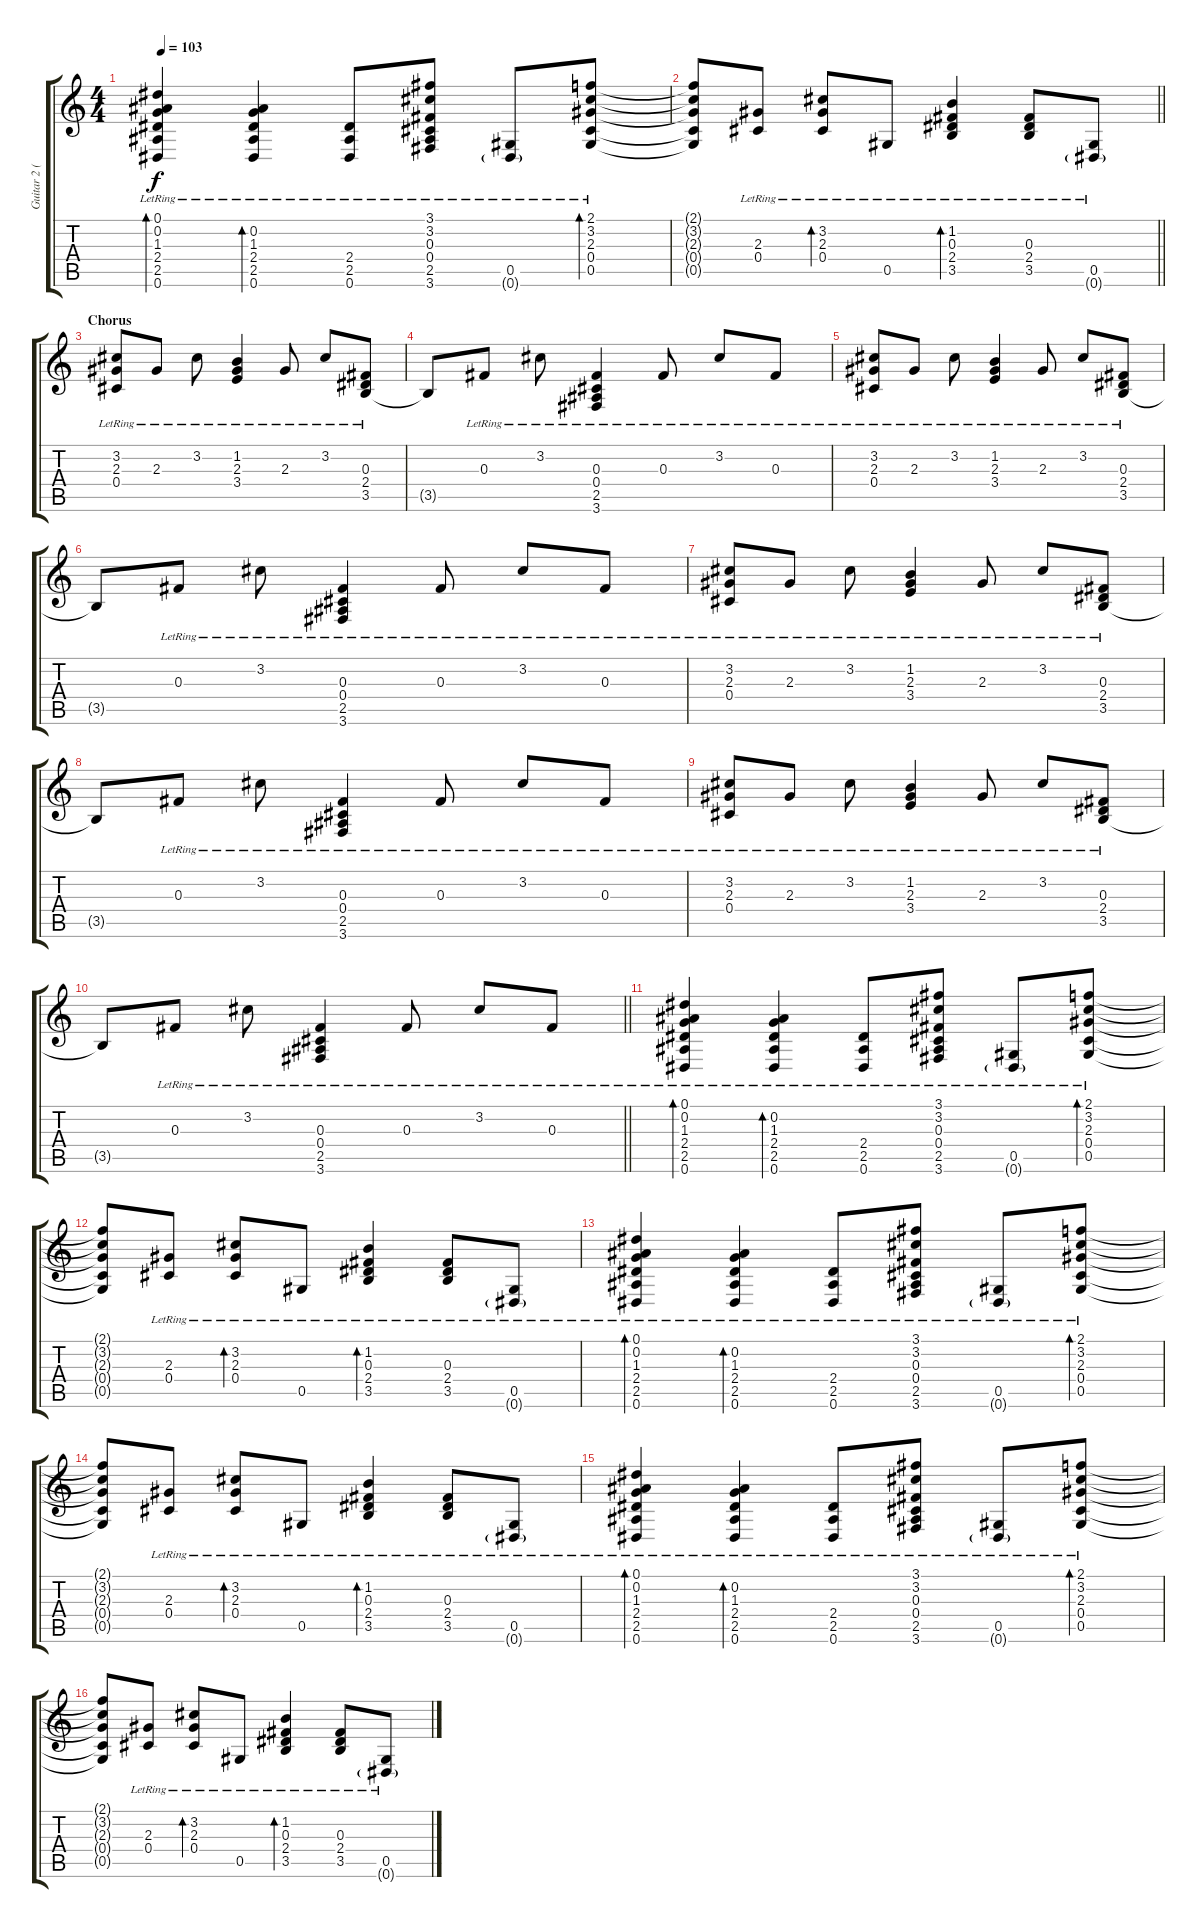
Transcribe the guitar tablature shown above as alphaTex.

\track ("Guitar 2 (Clean)" "Guitar 2 (") {instrument electricguitarclean}
\staff {score tabs}
\tuning (Eb4 Bb3 Gb3 Db3 Ab2 Eb2) {hide}
\ts (4 4)
\tempo 103
\clef g2
\ks c
(0.1 0.2 1.3 2.4 2.5{lr} 0.6{lr}).4{bd 60 dy f} (0.2{lr} 1.3{lr} 2.4{lr} 2.5{lr} 0.6{lr}).4{bd 120} (2.4{lr} 2.5{lr} 0.6{lr}).8 (3.1{lr} 3.2{lr} 0.3{lr} 0.4{lr} 2.5{lr} 3.6{lr}).8 (0.5{lr} 0.6{g lr}).8 (2.1{lr} 3.2{lr} 2.3{lr} 0.4{lr} 0.5{lr}).8{bd 120} |
\barLineRight lightlight
(2.1{t} 3.2{t} 2.3{t} 0.4{t} 0.5{t}).8 (2.3{lr} 0.4{lr}).8 (3.2{lr} 2.3{lr} 0.4{lr}).8{bd 120} 0.5{lr}.8 (1.2{lr} 0.3{lr} 2.4{lr} 3.5{lr}).4{bd 120} (0.3{lr} 2.4{lr} 3.5{lr}).8 (0.5{lr} 0.6{g lr}).8 |
\section ("" "Chorus")
(3.2{lr} 2.3{lr} 0.4{lr}).8 2.3{lr}.8 3.2{lr}.8 (1.2{lr} 2.3{lr} 3.4{lr}).4 2.3{lr}.8 3.2{lr}.8 (0.3{lr} 2.4{lr} 3.5{lr}).8 |
3.5{t}.8 0.3{lr}.8 3.2{lr}.8 (0.3{lr} 0.4{lr} 2.5{lr} 3.6{lr}).4 0.3{lr}.8 3.2{lr}.8 0.3{lr}.8 |
(3.2{lr} 2.3{lr} 0.4{lr}).8 2.3{lr}.8 3.2{lr}.8 (1.2{lr} 2.3{lr} 3.4{lr}).4 2.3{lr}.8 3.2{lr}.8 (0.3{lr} 2.4{lr} 3.5{lr}).8 |
3.5{t}.8 0.3{lr}.8 3.2{lr}.8 (0.3{lr} 0.4{lr} 2.5{lr} 3.6{lr}).4 0.3{lr}.8 3.2{lr}.8 0.3{lr}.8 |
(3.2{lr} 2.3{lr} 0.4{lr}).8 2.3{lr}.8 3.2{lr}.8 (1.2{lr} 2.3{lr} 3.4{lr}).4 2.3{lr}.8 3.2{lr}.8 (0.3{lr} 2.4{lr} 3.5{lr}).8 |
3.5{t}.8 0.3{lr}.8 3.2{lr}.8 (0.3{lr} 0.4{lr} 2.5{lr} 3.6{lr}).4 0.3{lr}.8 3.2{lr}.8 0.3{lr}.8 |
(3.2{lr} 2.3{lr} 0.4{lr}).8 2.3{lr}.8 3.2{lr}.8 (1.2{lr} 2.3{lr} 3.4{lr}).4 2.3{lr}.8 3.2{lr}.8 (0.3{lr} 2.4{lr} 3.5{lr}).8 |
\barLineRight lightlight
3.5{t}.8 0.3{lr}.8 3.2{lr}.8 (0.3{lr} 0.4{lr} 2.5{lr} 3.6{lr}).4 0.3{lr}.8 3.2{lr}.8 0.3{lr}.8 |
(0.1 0.2 1.3 2.4 2.5{lr} 0.6{lr}).4{bd 60} (0.2{lr} 1.3{lr} 2.4{lr} 2.5{lr} 0.6{lr}).4{bd 120} (2.4{lr} 2.5{lr} 0.6{lr}).8 (3.1{lr} 3.2{lr} 0.3{lr} 0.4{lr} 2.5{lr} 3.6{lr}).8 (0.5{lr} 0.6{g lr}).8 (2.1{lr} 3.2{lr} 2.3{lr} 0.4{lr} 0.5{lr}).8{bd 120} |
(2.1{t} 3.2{t} 2.3{t} 0.4{t} 0.5{t}).8 (2.3{lr} 0.4{lr}).8 (3.2{lr} 2.3{lr} 0.4{lr}).8{bd 120} 0.5{lr}.8 (1.2{lr} 0.3{lr} 2.4{lr} 3.5{lr}).4{bd 120} (0.3{lr} 2.4{lr} 3.5{lr}).8 (0.5{lr} 0.6{g lr}).8 |
(0.1 0.2 1.3 2.4 2.5{lr} 0.6{lr}).4{bd 60} (0.2{lr} 1.3{lr} 2.4{lr} 2.5{lr} 0.6{lr}).4{bd 120} (2.4{lr} 2.5{lr} 0.6{lr}).8 (3.1{lr} 3.2{lr} 0.3{lr} 0.4{lr} 2.5{lr} 3.6{lr}).8 (0.5{lr} 0.6{g lr}).8 (2.1{lr} 3.2{lr} 2.3{lr} 0.4{lr} 0.5{lr}).8{bd 120} |
(2.1{t} 3.2{t} 2.3{t} 0.4{t} 0.5{t}).8 (2.3{lr} 0.4{lr}).8 (3.2{lr} 2.3{lr} 0.4{lr}).8{bd 120} 0.5{lr}.8 (1.2{lr} 0.3{lr} 2.4{lr} 3.5{lr}).4{bd 120} (0.3{lr} 2.4{lr} 3.5{lr}).8 (0.5{lr} 0.6{g lr}).8 |
(0.1 0.2 1.3 2.4 2.5{lr} 0.6{lr}).4{bd 60} (0.2{lr} 1.3{lr} 2.4{lr} 2.5{lr} 0.6{lr}).4{bd 120} (2.4{lr} 2.5{lr} 0.6{lr}).8 (3.1{lr} 3.2{lr} 0.3{lr} 0.4{lr} 2.5{lr} 3.6{lr}).8 (0.5{lr} 0.6{g lr}).8 (2.1{lr} 3.2{lr} 2.3{lr} 0.4{lr} 0.5{lr}).8{bd 120} |
(2.1{t} 3.2{t} 2.3{t} 0.4{t} 0.5{t}).8 (2.3{lr} 0.4{lr}).8 (3.2{lr} 2.3{lr} 0.4{lr}).8{bd 120} 0.5{lr}.8 (1.2{lr} 0.3{lr} 2.4{lr} 3.5{lr}).4{bd 120} (0.3{lr} 2.4{lr} 3.5{lr}).8 (0.5{lr} 0.6{g lr}).8
